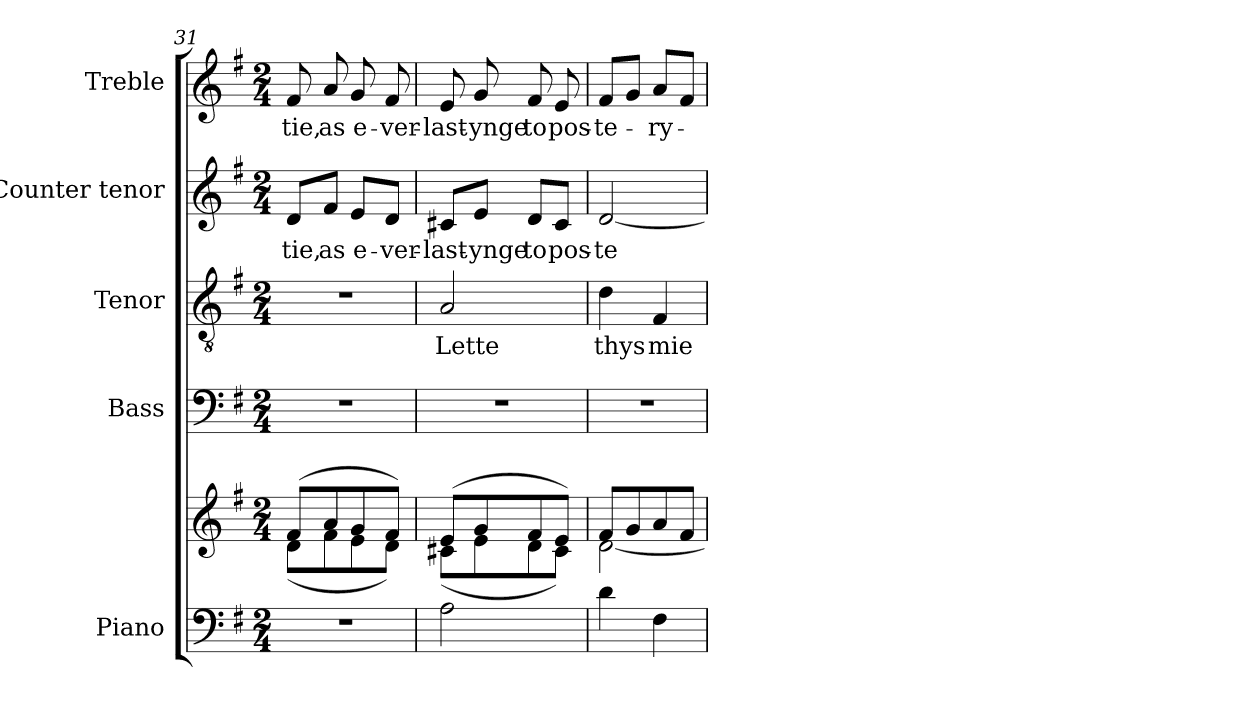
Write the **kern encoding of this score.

**kern	**kern	**kern	**kern	**text	**kern	**text	**kern	**text
*part5	*part5	*part4	*part3	*part3	*part2	*part2	*part1	*part1
*staff6	*staff5	*staff4	*staff3	*staff3	*staff2	*staff2	*staff1	*staff1
*I"Piano	*	*I"Bass	*I"Tenor	*	*I"Counter tenor	*	*I"Treble	*
*I'Pno.	*	*I'B.	*I'T.	*	*	*	*	*
*clefF4	*clefG2	*clefF4	*clefGv2	*	*clefG2	*	*clefG2	*
*	*	*	*ITrd7c12	*	*	*	*	*
*k[f#]	*k[f#]	*k[f#]	*k[f#]	*	*k[f#]	*	*k[f#]	*
*G:	*G:	*G:	*G:	*	*G:	*	*G:	*
*M2/4	*M2/4	*M2/4	*M2/4	*	*M2/4	*	*M2/4	*
=31	=31	=31	=31	=31	=31	=31	=31	=31
!LO:N:vis=1	!	!LO:N:vis=1	!LO:N:vis=1	!	!	!	!	!
*	*^	*	*	*	*	*	*	*
!	!	!	!	!	!	!	!LO:LY:b:color=#000000	!	!
!	!	!	!	!	!	!	!	!	!LO:LY:b:color=#000000
2r	(8f#i/L	(8di\L	2r	2r	.	8di/L	-tie,	8f#i/	-tie,
!	!	!	!	!	!	!	!LO:LY:b:color=#000000	!	!
!	!	!	!	!	!	!	!	!	!LO:LY:b:color=#000000
.	8ai/	8f#i\	.	.	.	8f#i/J	as	8ai/	as
!	!	!	!	!	!	!	!LO:LY:b:color=#000000	!	!
!	!	!	!	!	!	!	!	!	!LO:LY:b:color=#000000
.	8gi/	8ei\	.	.	.	8ei/L	e-	8gi/	e-
!	!	!	!	!	!	!	!LO:LY:b:color=#000000	!	!
!	!	!	!	!	!	!	!	!	!LO:LY:b:color=#000000
.	8f#i/J)	8di\J)	.	.	.	8di/J	-ver-	8f#i/	-ver-
=32	=32	=32	=32	=32	=32	=32	=32	=32	=32
!	!	!	!LO:N:vis=1	!	!	!	!	!	!
!	!	!	!	!	!LO:LY:b:color=#000000	!	!	!	!
!	!	!	!	!	!	!	!LO:LY:b:color=#000000	!	!
!	!	!	!	!	!	!	!	!	!LO:LY:b:color=#000000
2Ai\	(8ei/L	(8c#Xi\L	2r	2AAi/	Lette	8c#Xi/L	-last-	8ei/	-last-
!	!	!	!	!	!	!	!LO:LY:b:color=#000000	!	!
!	!	!	!	!	!	!	!	!	!LO:LY:b:color=#000000
.	8gi/	8ei\	.	.	.	8ei/J	-ynge	8gi/	-ynge
!	!	!	!	!	!	!	!LO:LY:b:color=#000000	!	!
!	!	!	!	!	!	!	!	!	!LO:LY:b:color=#000000
.	8f#i/	8di\	.	.	.	8di/L	to	8f#i/	to
!	!	!	!	!	!	!	!LO:LY:b:color=#000000	!	!
!	!	!	!	!	!	!	!	!	!LO:LY:b:color=#000000
.	8ei/J)	8c#i\J)	.	.	.	8c#i/J	pos-	8ei/	pos-
!!LO:PB:g=z
=33	=33	=33	=33	=33	=33	=33	=33	=33	=33
!	!	!	!LO:N:vis=1	!	!	!	!	!	!
!	!	!	!	!	!LO:LY:b:color=#000000	!	!	!	!
!	!	!	!	!	!	!	!LO:LY:b:color=#000000	!	!
!	!	!	!	!	!	!	!	!	!LO:LY:b:color=#000000
4di\	8f#i/L	[2di\	2r	4Di\	thys	[2di/	-te-	8f#i/L	-te-
.	8gi/	.	.	.	.	.	.	8gi/J	.
!	!	!	!	!	!LO:LY:b:color=#000000	!	!	!	!
!	!	!	!	!	!	!	!	!	!LO:LY:b:color=#000000
4F#i\	8ai/	.	.	4FF#i/	mie	.	.	8ai/L	-ry-
.	8f#i/J	.	.	.	.	.	.	8f#i/J	.
*	*v	*v	*	*	*	*	*	*	*
=	=	=	=	=	=	=	=	=
*-	*-	*-	*-	*-	*-	*-	*-	*-
